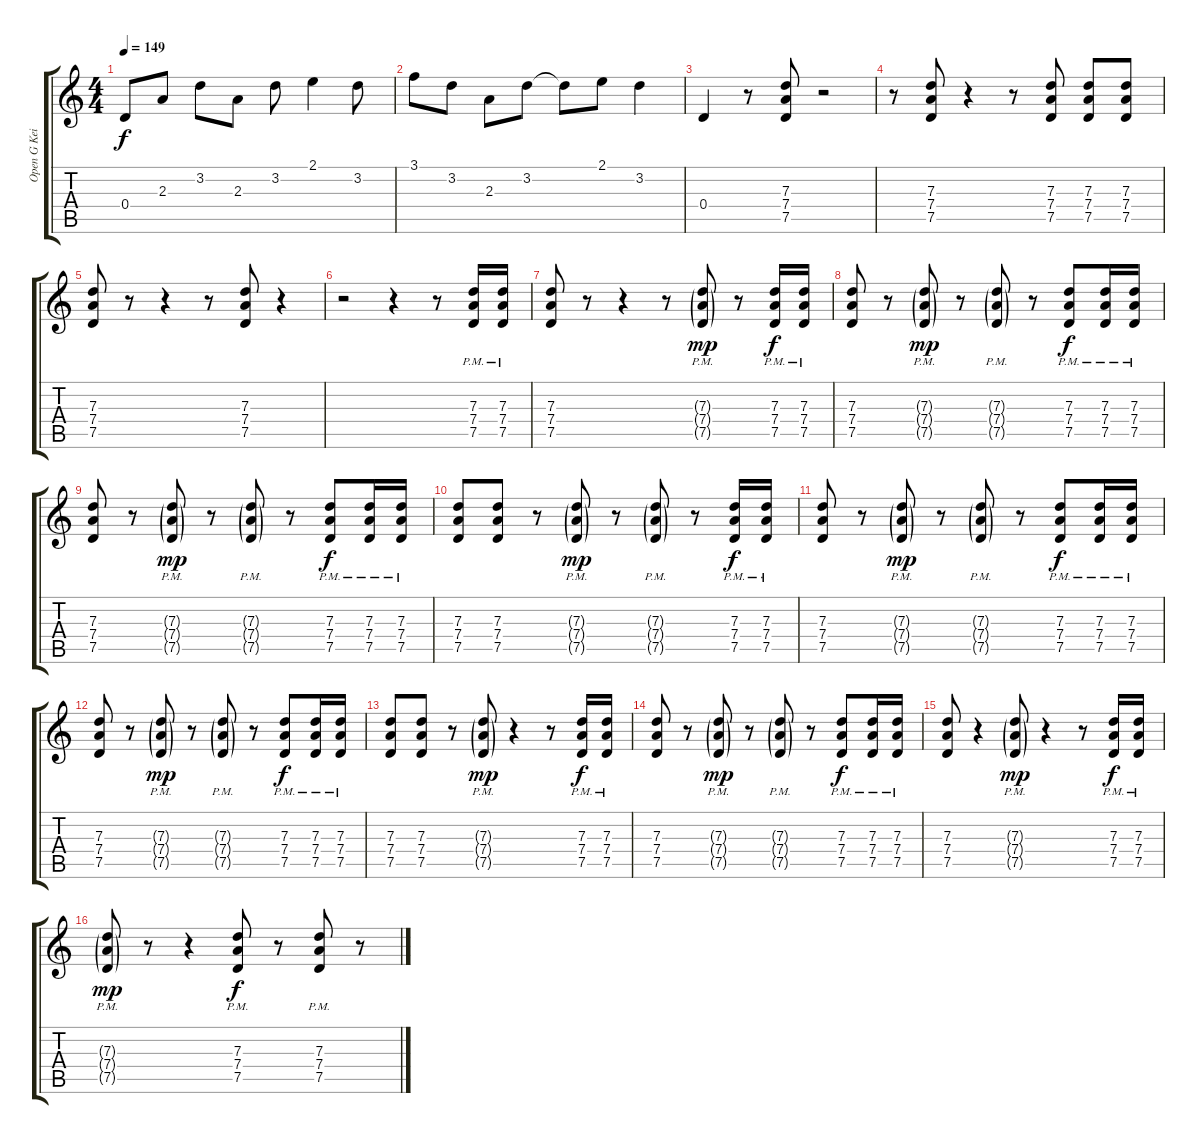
\track ("Open G Keith" "Open G Kei") {instrument overdrivenguitar}
\staff {score tabs}
\tuning (D4 B3 G3 D3 G2 D2) {hide}
\ts (4 4)
\tempo 149
\clef g2
\ks c
0.4.8{dy f} 2.3.8 3.2.8 2.3.8 3.2.8 2.1.4 3.2.8 |
3.1.8 3.2.8 2.3.8 3.2.8 3.2{t}.8 2.1.8 3.2.4 |
0.4.4 r.8 (7.3 7.4 7.5).8 r.2 |
r.8 (7.3 7.4 7.5).8 r.4 r.8 (7.3 7.4 7.5).8 (7.3 7.4 7.5).8 (7.3 7.4 7.5).8 |
(7.3 7.4 7.5).8 r.8 r.4 r.8 (7.3 7.4 7.5).8 r.4 |
r.2 r.4 r.8 (7.3{pm} 7.4{pm} 7.5{pm}).16 (7.3{pm} 7.4{pm} 7.5{pm}).16 |
(7.3 7.4 7.5).8 r.8 r.4 r.8 (7.3{g pm} 7.4{g pm} 7.5{g pm}).8{dy mp} r.8 (7.3{pm} 7.4{pm} 7.5{pm}).16{dy f} (7.3{pm} 7.4{pm} 7.5{pm}).16 |
(7.3 7.4 7.5).8 r.8 (7.3{g pm} 7.4{g pm} 7.5{g pm}).8{dy mp} r.8 (7.3{g pm} 7.4{g pm} 7.5{g pm}).8 r.8 (7.3{pm} 7.4{pm} 7.5{pm}).8{dy f} (7.3{pm} 7.4{pm} 7.5{pm}).16 (7.3 7.4{pm} 7.5{pm}).16 |
(7.3 7.4 7.5).8 r.8 (7.3{g pm} 7.4{g pm} 7.5{g pm}).8{dy mp} r.8 (7.3{g pm} 7.4{g pm} 7.5{g pm}).8 r.8 (7.3{pm} 7.4{pm} 7.5{pm}).8{dy f} (7.3{pm} 7.4{pm} 7.5{pm}).16 (7.3 7.4{pm} 7.5{pm}).16 |
(7.3 7.4 7.5).8 (7.3 7.4 7.5).8 r.8 (7.3{g pm} 7.4{g pm} 7.5{g pm}).8{dy mp} r.8 (7.3{g pm} 7.4{g pm} 7.5{g pm}).8 r.8 (7.3{pm} 7.4{pm} 7.5{pm}).16{dy f} (7.3{pm} 7.4{pm} 7.5{pm}).16 |
(7.3 7.4 7.5).8 r.8 (7.3{g pm} 7.4{g pm} 7.5{g pm}).8{dy mp} r.8 (7.3{g pm} 7.4{g pm} 7.5{g pm}).8 r.8 (7.3{pm} 7.4{pm} 7.5{pm}).8{dy f} (7.3{pm} 7.4{pm} 7.5{pm}).16 (7.3{pm} 7.4{pm} 7.5{pm}).16 |
(7.3 7.4 7.5).8 r.8 (7.3{g pm} 7.4{g pm} 7.5{g pm}).8{dy mp} r.8 (7.3{g pm} 7.4{g pm} 7.5{g pm}).8 r.8 (7.3{pm} 7.4{pm} 7.5{pm}).8{dy f} (7.3{pm} 7.4{pm} 7.5{pm}).16 (7.3{pm} 7.4{pm} 7.5{pm}).16 |
(7.3 7.4 7.5).8 (7.3 7.4 7.5).8 r.8 (7.3{g pm} 7.4{g pm} 7.5{g pm}).8{dy mp} r.4 r.8 (7.3{pm} 7.4{pm} 7.5{pm}).16{dy f} (7.3{pm} 7.4{pm} 7.5{pm}).16 |
(7.3 7.4 7.5).8 r.8 (7.3{g pm} 7.4{g pm} 7.5{g pm}).8{dy mp} r.8 (7.3{g pm} 7.4{g pm} 7.5{g pm}).8 r.8 (7.3{pm} 7.4{pm} 7.5{pm}).8{dy f} (7.3{pm} 7.4{pm} 7.5{pm}).16 (7.3{pm} 7.4{pm} 7.5{pm}).16 |
(7.3 7.4 7.5).8 r.4 (7.3{g pm} 7.4{g pm} 7.5{g pm}).8{dy mp} r.4 r.8 (7.3{pm} 7.4{pm} 7.5{pm}).16{dy f} (7.3{pm} 7.4{pm} 7.5{pm}).16 |
(7.3{g pm} 7.4{g pm} 7.5{g pm}).8{dy mp} r.8 r.4 (7.3{pm} 7.4{pm} 7.5{pm}).8{dy f} r.8 (7.3{pm} 7.4{pm} 7.5{pm}).8 r.8
